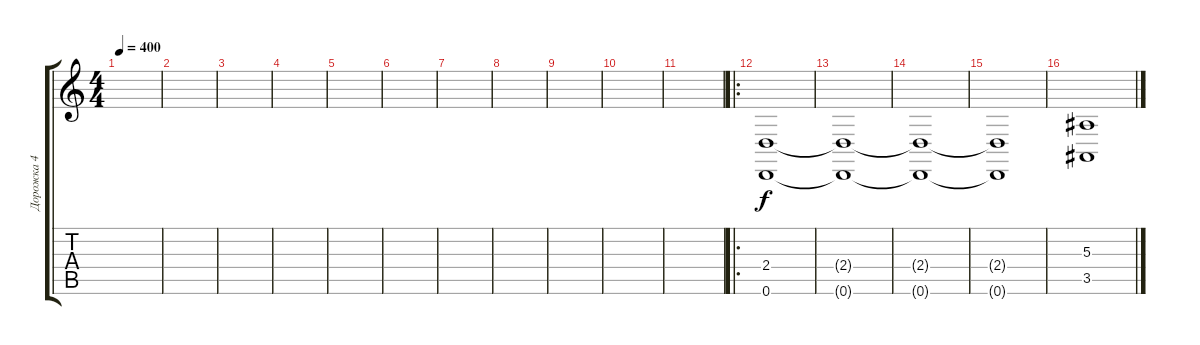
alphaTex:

\track ("Дорожка 4" "Дорожка 4") {instrument tremolostrings}
\staff {score tabs}
\tuning (D4 A3 F3 C3 G2 D2) {hide}
\ts (4 4)
\tempo 400
\clef g2
\ks c
|
|
|
|
|
|
|
|
|
|
|
\ro
(2.4 0.6).1 |
(2.4{t} 0.6{t}).1 |
(2.4{t} 0.6{t}).1 |
(2.4{t} 0.6{t}).1 |
(5.3 3.5).1
